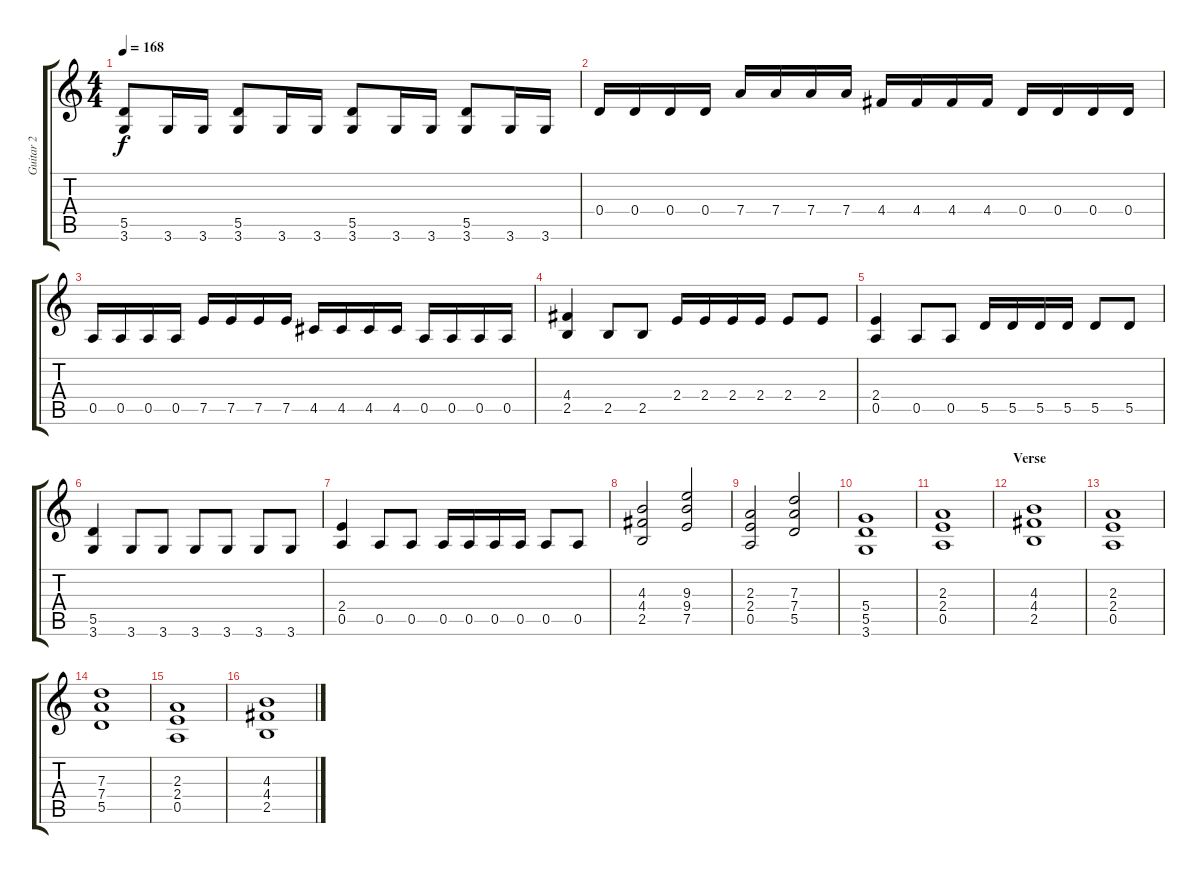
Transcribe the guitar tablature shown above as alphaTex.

\track ("Guitar 2" "Guitar 2") {instrument distortionguitar}
\staff {score tabs}
\tuning (E4 B3 G3 D3 A2 E2) {hide}
\ts (4 4)
\tempo 168
\clef g2
\ks c
(5.5 3.6).8{dy f} 3.6.16 3.6.16 (5.5 3.6).8 3.6.16 3.6.16 (5.5 3.6).8 3.6.16 3.6.16 (5.5 3.6).8 3.6.16 3.6.16 |
0.4.16 0.4.16 0.4.16 0.4.16 7.4.16 7.4.16 7.4.16 7.4.16 4.4.16 4.4.16 4.4.16 4.4.16 0.4.16 0.4.16 0.4.16 0.4.16 |
0.5.16 0.5.16 0.5.16 0.5.16 7.5.16 7.5.16 7.5.16 7.5.16 4.5.16 4.5.16 4.5.16 4.5.16 0.5.16 0.5.16 0.5.16 0.5.16 |
\section ("" "")
(4.4 2.5).4 2.5.8 2.5.8 2.4.16 2.4.16 2.4.16 2.4.16 2.4.8 2.4.8 |
(2.4 0.5).4 0.5.8 0.5.8 5.5.16 5.5.16 5.5.16 5.5.16 5.5.8 5.5.8 |
(5.5 3.6).4 3.6.8 3.6.8 3.6.8 3.6.8 3.6.8 3.6.8 |
(2.4 0.5).4 0.5.8 0.5.8 0.5.16 0.5.16 0.5.16 0.5.16 0.5.8 0.5.8 |
(4.3 4.4 2.5).2 (9.3 9.4 7.5).2 |
(2.3 2.4 0.5).2 (7.3 7.4 5.5).2 |
(5.4 5.5 3.6).1 |
(2.3 2.4 0.5).1 |
\section ("" "Verse")
(4.3 4.4 2.5).1 |
(2.3 2.4 0.5).1 |
(7.3 7.4 5.5).1 |
(2.3 2.4 0.5).1 |
(4.3 4.4 2.5).1
